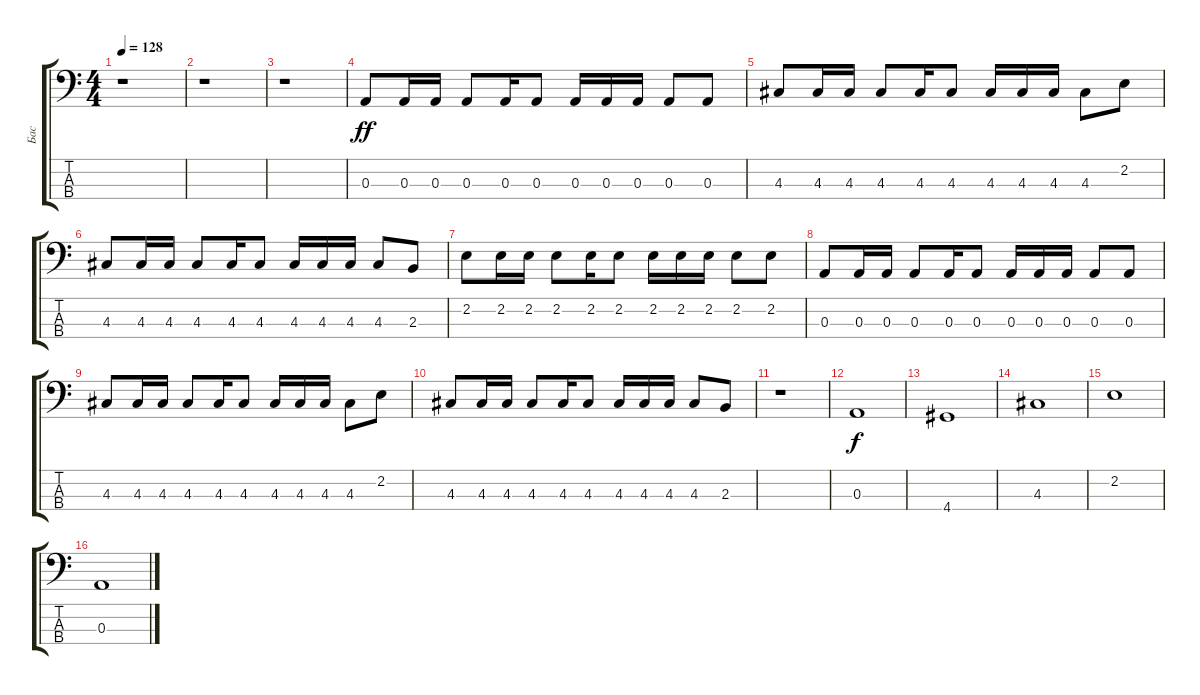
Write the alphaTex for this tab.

\track ("Бас" "Бас") {instrument electricbassfinger}
\staff {score tabs}
\tuning (G2 D2 A1 E1) {hide}
\ts (4 4)
\tempo 128
\clef f4
\ks c
r.1{dy f} |
r.1 |
r.1 |
0.3.8{dy ff} 0.3.16 0.3.16 0.3.8 0.3.16 0.3.8 0.3.16 0.3.16 0.3.16 0.3.8 0.3.8 |
4.3.8 4.3.16 4.3.16 4.3.8 4.3.16 4.3.8 4.3.16 4.3.16 4.3.16 4.3.8 2.2.8 |
4.3.8 4.3.16 4.3.16 4.3.8 4.3.16 4.3.8 4.3.16 4.3.16 4.3.16 4.3.8 2.3.8 |
2.2.8 2.2.16 2.2.16 2.2.8 2.2.16 2.2.8 2.2.16 2.2.16 2.2.16 2.2.8 2.2.8 |
0.3.8 0.3.16 0.3.16 0.3.8 0.3.16 0.3.8 0.3.16 0.3.16 0.3.16 0.3.8 0.3.8 |
4.3.8 4.3.16 4.3.16 4.3.8 4.3.16 4.3.8 4.3.16 4.3.16 4.3.16 4.3.8 2.2.8 |
4.3.8 4.3.16 4.3.16 4.3.8 4.3.16 4.3.8 4.3.16 4.3.16 4.3.16 4.3.8 2.3.8 |
r.1 |
0.3.1{dy f} |
4.4.1 |
4.3.1 |
2.2.1 |
0.3.1
